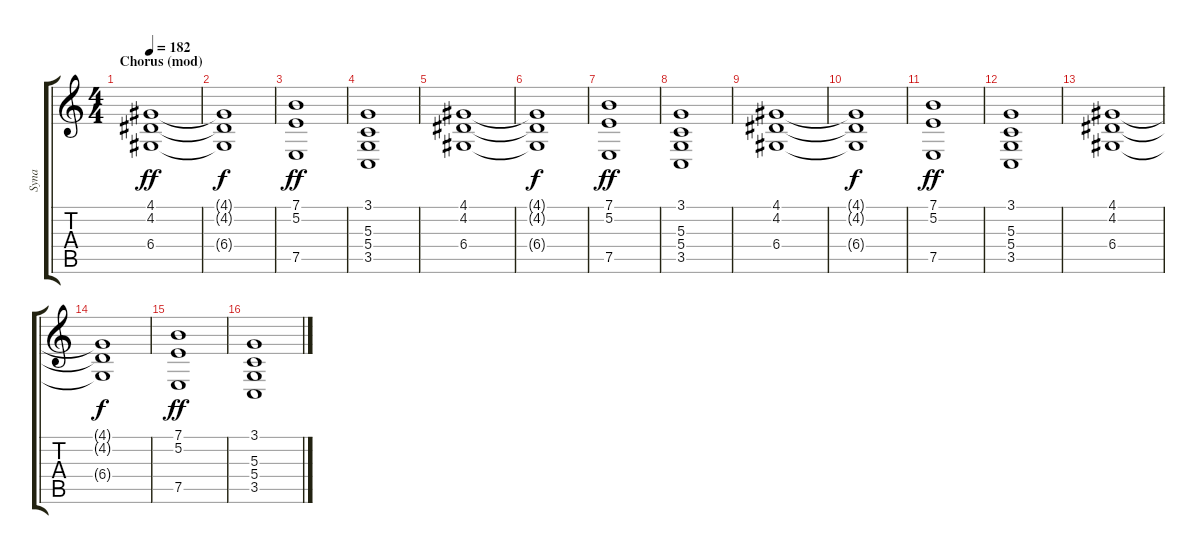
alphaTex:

\track ("Syna" "Syna") {instrument helicopter}
\staff {score tabs}
\tuning (E4 B3 G3 D3 A2 E2) {hide}
\ts (4 4)
\section ("" "Chorus (mod)")
\tempo 182
\clef g2
\ks c
(4.1 4.2 6.4).1{dy ff} |
(4.1{t} 4.2{t} 6.4{t}).1{dy f} |
(7.1 5.2 7.5).1{dy ff} |
(3.1 5.3 5.4 3.5).1 |
(4.1 4.2 6.4).1 |
(4.1{t} 4.2{t} 6.4{t}).1{dy f} |
(7.1 5.2 7.5).1{dy ff} |
(3.1 5.3 5.4 3.5).1 |
(4.1 4.2 6.4).1 |
(4.1{t} 4.2{t} 6.4{t}).1{dy f} |
(7.1 5.2 7.5).1{dy ff} |
(3.1 5.3 5.4 3.5).1 |
(4.1 4.2 6.4).1 |
(4.1{t} 4.2{t} 6.4{t}).1{dy f} |
(7.1 5.2 7.5).1{dy ff} |
(3.1 5.3 5.4 3.5).1
